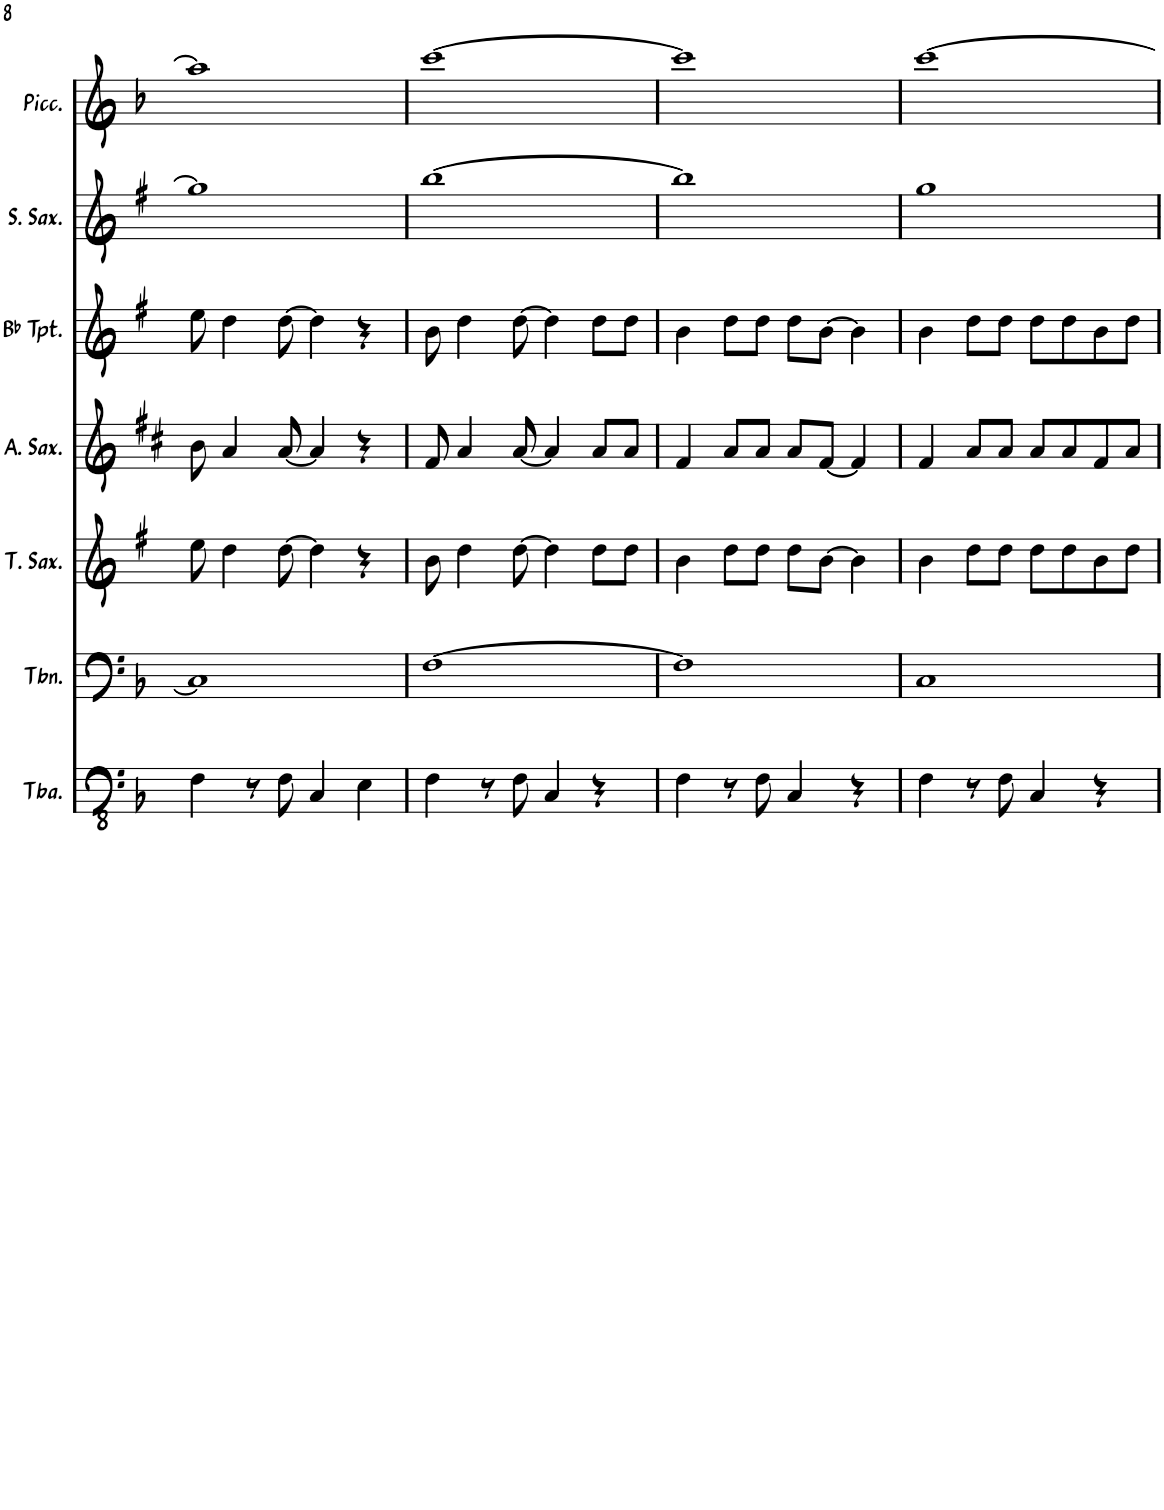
**kern	**kern	**kern	**kern	**kern	**kern	**kern
*part7	*part6	*part5	*part4	*part3	*part2	*part1
*staff7	*staff6	*staff5	*staff4	*staff3	*staff2	*staff1
*I"Tuba	*I"Trombone	*I"Tenor Saxophone	*I"Alto Saxophone	*I"Bb Trumpet	*I"Soprano Saxophone	*I"Piccolo
*I'Tba.	*I'Tbn.	*I'T. Sax.	*I'A. Sax.	*I'Bb Tpt.	*I'S. Sax.	*I'Picc.
!!LO:PB:g=z
*clefFv4	*clefF4	*clefG2	*clefG2	*clefG2	*clefG2	*clefG2
*	*	*Trd8c14	*Trd5c9	*Trd1c2	*Trd1c2	*Trd-7c-12
*k[b-]	*k[b-]	*k[f#]	*k[f#c#]	*k[f#]	*k[f#]	*k[b-]
*M4/4	*M4/4	*M4/4	*M4/4	*M4/4	*M4/4	*M4/4
=36	=36	=36	=36	=36	=36	=36
4FF\	1C]	8ee\	8b\	8ee\	1gg]	1aa]
.	.	4dd\	4a/	4dd\	.	.
8r	.	.	.	.	.	.
8FF\	.	[8dd\	[8a/	[8dd\	.	.
4CC/	.	4dd\]	4a/]	4dd\]	.	.
4EE\	.	4r	4r	4r	.	.
=37	=37	=37	=37	=37	=37	=37
4FF\	[1F	8b\	8f#/	8b\	[1bb	[1ccc
.	.	4dd\	4a/	4dd\	.	.
8r	.	.	.	.	.	.
8FF\	.	[8dd\	[8a/	[8dd\	.	.
4CC/	.	4dd\]	4a/]	4dd\]	.	.
4r	.	8dd\L	8a/L	8dd\L	.	.
.	.	8dd\J	8a/J	8dd\J	.	.
=38	=38	=38	=38	=38	=38	=38
4FF\	1F]	4b\	4f#/	4b\	1bb]	1ccc]
8r	.	8dd\L	8a/L	8dd\L	.	.
8FF\	.	8dd\J	8a/J	8dd\J	.	.
4CC/	.	8dd\L	8a/L	8dd\L	.	.
.	.	[8b\J	[8f#/J	[8b\J	.	.
4r	.	4b\]	4f#/]	4b\]	.	.
=39	=39	=39	=39	=39	=39	=39
4FF\	1C	4b\	4f#/	4b\	1gg	[1ccc
8r	.	8dd\L	8a/L	8dd\L	.	.
8FF\	.	8dd\J	8a/J	8dd\J	.	.
4CC/	.	8dd\L	8a/L	8dd\L	.	.
.	.	8dd\	8a/	8dd\	.	.
4r	.	8b\	8f#/	8b\	.	.
.	.	8dd\J	8a/J	8dd\J	.	.
=	=	=	=	=	=	=
*-	*-	*-	*-	*-	*-	*-
